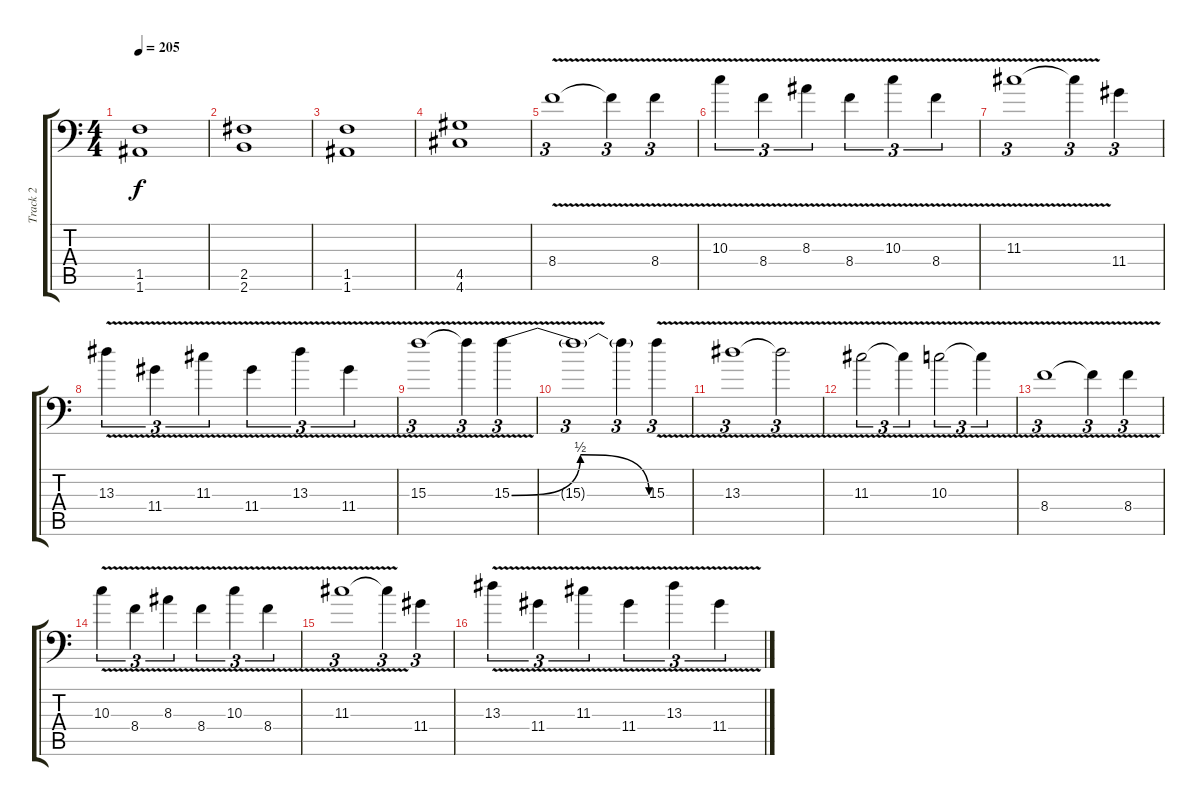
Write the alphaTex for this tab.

\track ("Track 2" "Track 2") {instrument overdrivenguitar}
\staff {score tabs}
\tuning (B3 Gb3 D3 A2 E2 A1) {hide}
\ts (4 4)
\tempo 205
\clef f4
\ks c
(1.5 1.6).1{dy f} |
(2.5 2.6).1 |
(1.5 1.6).1 |
(4.5 4.6).1 |
8.4{v}.1{tu (3 2)} 8.4{t}.4{tu (3 2)} 8.4{v}.4{tu (3 2)} |
10.3{v}.4{tu (3 2)} 8.4{v}.4{tu (3 2)} 8.3{v}.4{tu (3 2)} 8.4{v}.4{tu (3 2)} 10.3{v}.4{tu (3 2)} 8.4{v}.4{tu (3 2)} |
11.3{v}.1{tu (3 2)} 11.3{t}.4{tu (3 2)} 11.4.4{tu (3 2)} |
13.3{v}.4{tu (3 2)} 11.4{v}.4{tu (3 2)} 11.3{v}.4{tu (3 2)} 11.4{v}.4{tu (3 2)} 13.3{v}.4{tu (3 2)} 11.4{v}.4{tu (3 2)} |
15.3{v}.1{tu (3 2)} 15.3{t}.4{tu (3 2)} 15.3{be (bendrelease 0 0 15 2 45 2 60 0) v}.4{tu (3 2)} |
15.3{t}.1{tu (3 2)} 15.3{t}.4{tu (3 2)} 15.3{v}.4{tu (3 2)} |
13.3{v}.1{tu (3 2)} 13.3{t}.2{tu (3 2)} |
11.3{v}.2{tu (3 2)} 11.3{t}.4{tu (3 2)} 10.3{v}.2{tu (3 2)} 10.3{t}.4{tu (3 2)} |
8.4{v}.1{tu (3 2)} 8.4{t}.4{tu (3 2)} 8.4{v}.4{tu (3 2)} |
10.3{v}.4{tu (3 2)} 8.4{v}.4{tu (3 2)} 8.3{v}.4{tu (3 2)} 8.4{v}.4{tu (3 2)} 10.3{v}.4{tu (3 2)} 8.4{v}.4{tu (3 2)} |
11.3{v}.1{tu (3 2)} 11.3{t}.4{tu (3 2)} 11.4.4{tu (3 2)} |
13.3{v}.4{tu (3 2)} 11.4{v}.4{tu (3 2)} 11.3{v}.4{tu (3 2)} 11.4{v}.4{tu (3 2)} 13.3{v}.4{tu (3 2)} 11.4{v}.4{tu (3 2)}
